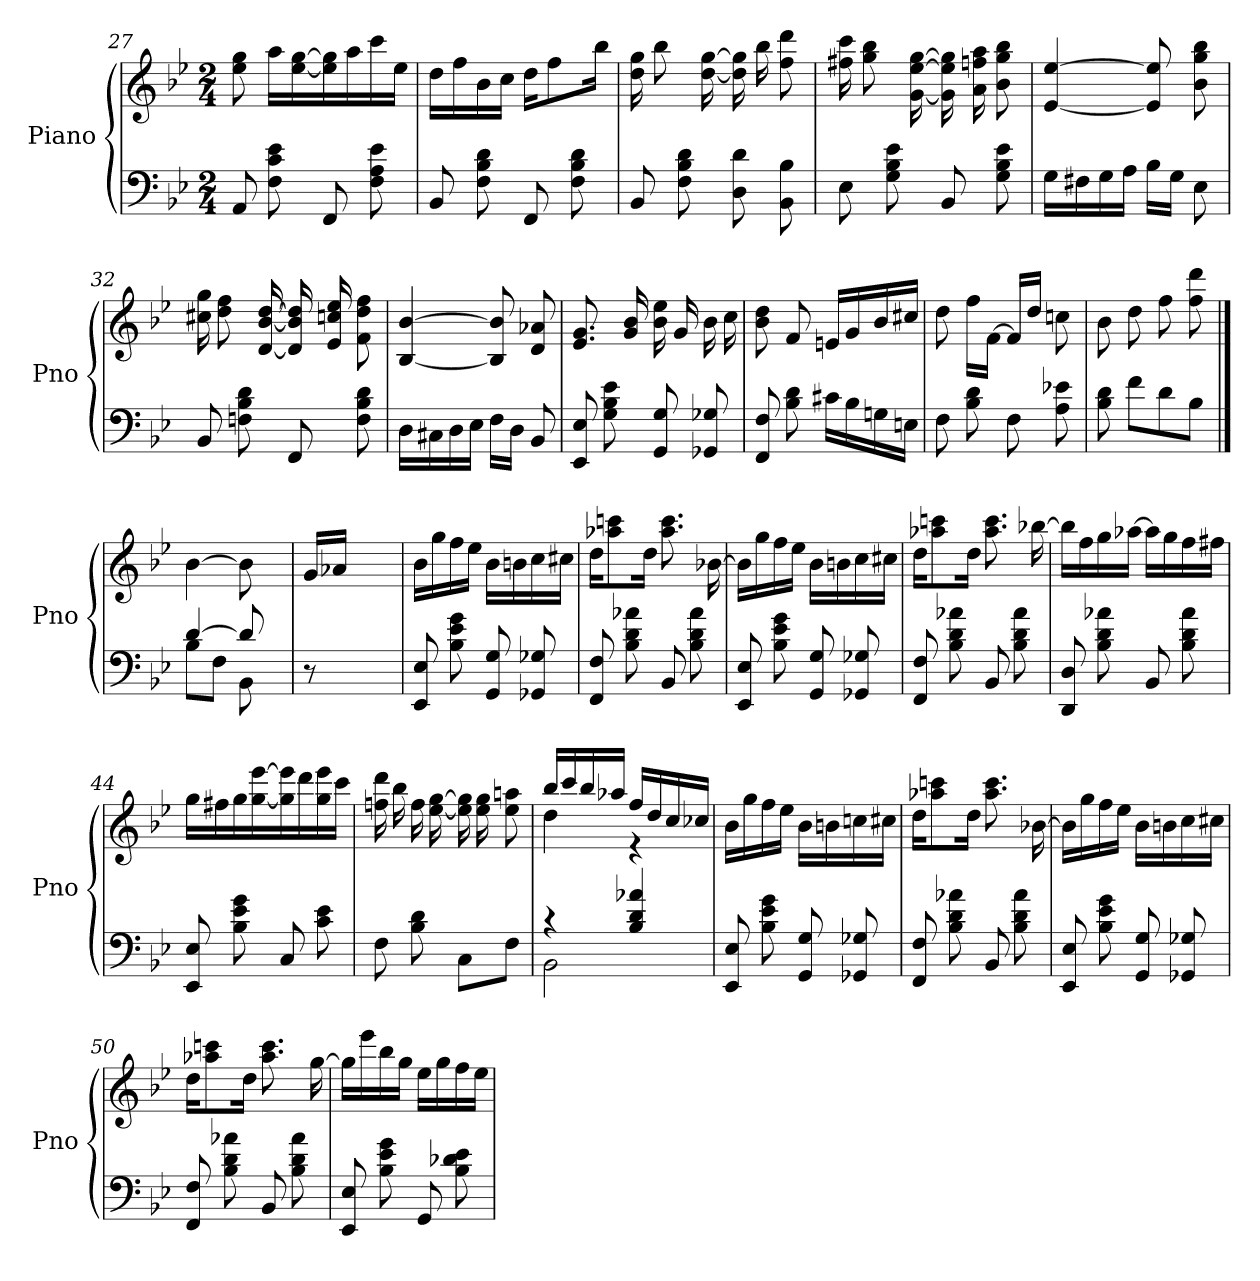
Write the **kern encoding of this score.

**kern	**kern
*part2	*part1
*staff2	*staff1
*I"Piano	*I"Piano
*I'Pno	*I'Pno
!!LO:LB:g=z
*clefF4	*clefG2
*k[b-e-]	*k[b-e-]
*M2/4	*M2/4
=27	=27
8AA/	8ee-\ 8gg\
8F\ 8c\ 8e-\	16aa\LL
.	[16ee-\ [16gg\
8FF/	16ee-\] 16gg\]
.	16aa\
8F\ 8A\ 8e-\	16ccc\
.	16ee-\JJ
=28	=28
8BB-/	16dd\LL
.	16ff\
8F\ 8B-\ 8d\	16b-\
.	16cc\JJ
8FF/	16dd\KL
.	8ff\
8F\ 8B-\ 8d\	.
.	16bb-\Jk
=29	=29
8BB-/	16dd\ 16gg\
.	8bb-\
8F\ 8B-\ 8d\	.
.	[16dd\ [16gg\
8D\ 8d\	16dd\] 16gg\]
.	16bb-\
8BB-\ 8B-\	8ff\ 8ddd\
=30	=30
8E-\	16ff#X\ 16ccc\
.	8gg\ 8bb-\
8G\ 8B-\ 8e-\	.
.	[16g\ [16ee-\ [16gg\
8BB-/	16g\] 16ee-\] 16gg\]
.	16a\ 16ffn\ 16aa\
8G\ 8B-\ 8e-\	8b-\ 8gg\ 8bb-\
=31	=31
16G\LL	[4e-/ [4ee-/
16F#X\	.
16G\	.
16A\JJ	.
16B-\LL	8e-/] 8ee-/]
16G\JJ	.
8E-\	8b-\ 8gg\ 8bb-\
!!LO:PB:g=z
=32	=32
8BB-/	16cc#X\ 16gg\
.	8dd\ 8ff\
8Fn\ 8B-\ 8d\	.
.	[16d/ [16b-/ [16dd/
8FF/	16d/] 16b-/] 16dd/]
.	16e-/ 16ccn/ 16ee-/
8F\ 8B-\ 8d\	8f\ 8dd\ 8ff\
=33	=33
16D\LL	[4B-/ [4b-/
16C#X\	.
16D\	.
16E-\JJ	.
16F\LL	8B-/] 8b-/]
16D\JJ	.
8BB-/	8d/ 8a-X/
=34	=34
8EE-/ 8E-/	8.e-/ 8.g/
8G\ 8B-\ 8e-\	.
.	16g/ 16b-/
8GG/ 8G/	16b-\ 16ee-\
.	16g/
8GG-X/ 8G-X/	16b-\
.	16cc\
=35	=35
8FF/ 8F/	8b-\ 8dd\
8B-\ 8d\	8f/
16c#X\LL	16en/LL
16B-\	16g/
16Gn\	16b-/
16En\JJ	16cc#X/JJ
=36	=36
8F\	8dd\
8B-\ 8d\	16ff\LL
.	[16f\JJ
8F\	16f/LL]
.	16dd/JJ
8A\ 8e-X\	8ccn\
!!LO:LB:g=z
=37	=37
8B-\ 8d\	8b-\
8f\L	8dd\
8d\	8ff\
8B-\J	8ff\ 8ddd\
==38	==38
*^	*
[4d/	8B-\L	[4b-\
.	8F\J	.
8d/]	8BB-\	8b-\]
8ryy	8ryy	8ryy
*v	*v	*
=	=
8r	16g/LL
.	16a-X/JJ
4.ryy	4.ryy
=39!|	=39!|
8EE-/ 8E-/	16b-\LL
.	16gg\
8B-\ 8e-\ 8g\	16ff\
.	16ee-\JJ
8GG/ 8G/	16b-\LL
.	16bn\
8GG-X/ 8G-X/	16cc\
.	16cc#X\JJ
=40	=40
8FF/ 8F/	16dd\KL
.	8aa-X\ 8cccn\
8B-\ 8d\ 8a-X\	.
.	16dd\Jk
8BB-/	8.aa-\ 8.ccc\
8B-\ 8d\ 8a-\	.
.	[16b-X\
=41	=41
8EE-/ 8E-/	16b-\LL]
.	16gg\
8B-\ 8e-\ 8g\	16ff\
.	16ee-\JJ
8GG/ 8G/	16b-\LL
.	16bn\
8GG-X/ 8G-X/	16cc\
.	16cc#X\JJ
!!LO:LB:g=z
=42	=42
8FF/ 8F/	16dd\KL
.	8aa-X\ 8cccn\
8B-\ 8d\ 8a-X\	.
.	16dd\Jk
8BB-/	8.aa-\ 8.ccc\
8B-\ 8d\ 8a-\	.
.	[16bb-X\
=43	=43
8DD/ 8D/	16bb-\LL]
.	16ff\
8B-\ 8d\ 8a-X\	16gg\
.	[16aa-X\JJ
8BB-/	16aa-\LL]
.	16gg\
8B-\ 8d\ 8a-\	16ff\
.	16ff#X\JJ
=44	=44
8EE-/ 8E-/	16gg\LL
.	16ff#X\
8B-\ 8e-\ 8g\	16gg\
.	[16gg\ [16eee-\
8C/	16gg\] 16eee-\]
.	16ddd\
8c\ 8e-\	16gg\ 16eee-\
.	16ccc\JJ
=45	=45
8F\	16ffn\ 16ddd\
.	16bb-\
8B-\ 8d\	16ff\
.	[16ee-\ [16gg\
8C\L	16ee-\] 16gg\]
.	16ee-\ 16gg\
8F\J	8ee-\ 8aan\
=46	=46
*^	*^
4r	2BB-\	16bb-/LL	4dd\
.	.	16ccc/	.
.	.	16bb-/	.
.	.	16aa-X/JJ	.
4B-/ 4d/ 4a-X/	.	16ff/LL	4r
.	.	16dd/	.
.	.	16cc/	.
.	.	16cc-X/JJ	.
*v	*v	*	*
*	*v	*v
!!LO:LB:g=z
=47	=47
8EE-/ 8E-/	16b-\LL
.	16gg\
8B-\ 8e-\ 8g\	16ff\
.	16ee-\JJ
8GG/ 8G/	16b-\LL
.	16bn\
8GG-X/ 8G-X/	16ccn\
.	16cc#X\JJ
=48	=48
8FF/ 8F/	16dd\KL
.	8aa-X\ 8cccn\
8B-\ 8d\ 8a-X\	.
.	16dd\Jk
8BB-/	8.aa-\ 8.ccc\
8B-\ 8d\ 8a-\	.
.	[16b-X\
=49	=49
8EE-/ 8E-/	16b-\LL]
.	16gg\
8B-\ 8e-\ 8g\	16ff\
.	16ee-\JJ
8GG/ 8G/	16b-\LL
.	16bn\
8GG-X/ 8G-X/	16cc\
.	16cc#X\JJ
=50	=50
8FF/ 8F/	16dd\KL
.	8aa-X\ 8cccn\
8B-\ 8d\ 8a-X\	.
.	16dd\Jk
8BB-/	8.aa-\ 8.ccc\
8B-\ 8d\ 8a-\	.
.	[16gg\
=51	=51
8EE-/ 8E-/	16gg\LL]
.	16eee-\
8B-\ 8e-\ 8g\	16bb-\
.	16gg\JJ
8GG/	16ee-\LL
.	16gg\
8B-\ 8d-X\ 8e-\	16ff\
.	16ee-\JJ
=	=
*-	*-
